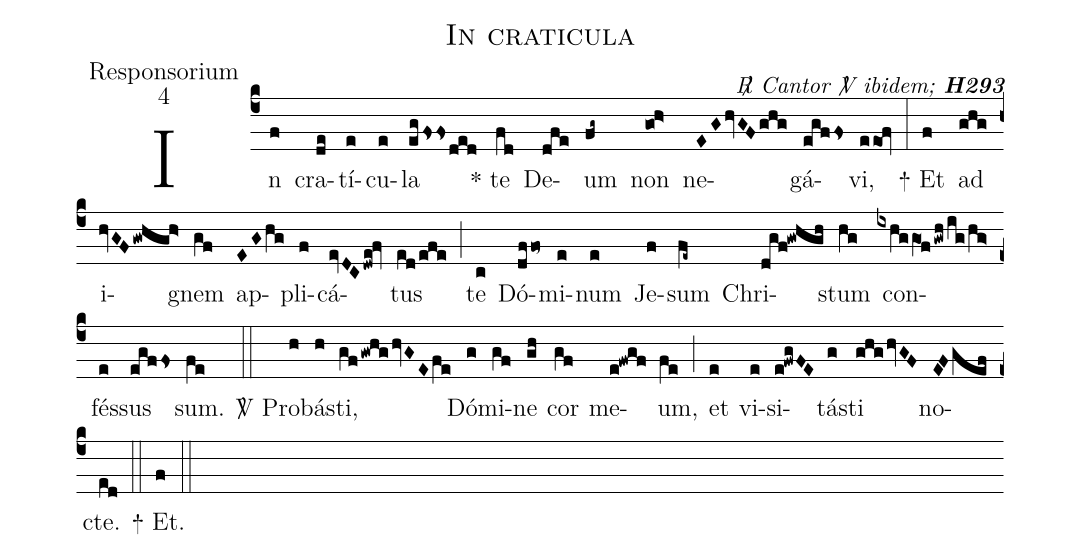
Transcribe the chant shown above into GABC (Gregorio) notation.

name:In craticula;
office-part:Responsorium;
mode:4;
commentary:{\itshape\mdseries \Rbar\  Cantor \Vbar\   ibidem;\/} {\bfseries H293};
%%
(c4) In(f) cra(de)tí(e)cu(e)la(egFssded)
<sp>*</sp> te(fd) De(dfe)um(fg~) non(go0!h>) ne(EGhvGFghg)gá(egfFs)vi,(eeo1!fv) (:)
<sp>+</sp> Et(f) ad(ghg) i(hvGFgwhgh>)gnem(gf) ap(EGhg)pli(f)cá(evDCdwe!fv)tus(ed/efe) (;)
te(c) Dó(dffo~)mi(e)num(e) Je(f)sum(fe~) Chri(dgf!gwhgh)stum(hg) con(ixhggO1f/gwh/ig/hg>)fés(e)sus(egfFs) sum.(fe) (::)
<sp>V/</sp> Pro(h)bá(h)sti,(gf/gwhghvGEfe) Dó(g)mi(gf)ne(gh) cor(gf) me(e!fwgf)um,(fe) (;)
et(e) vi(e)si(e!fwgFE)tá(g)sti(ghghvGF) no(EFgef)cte.(ed) (::)
<sp>+</sp> Et.(f) (::)
